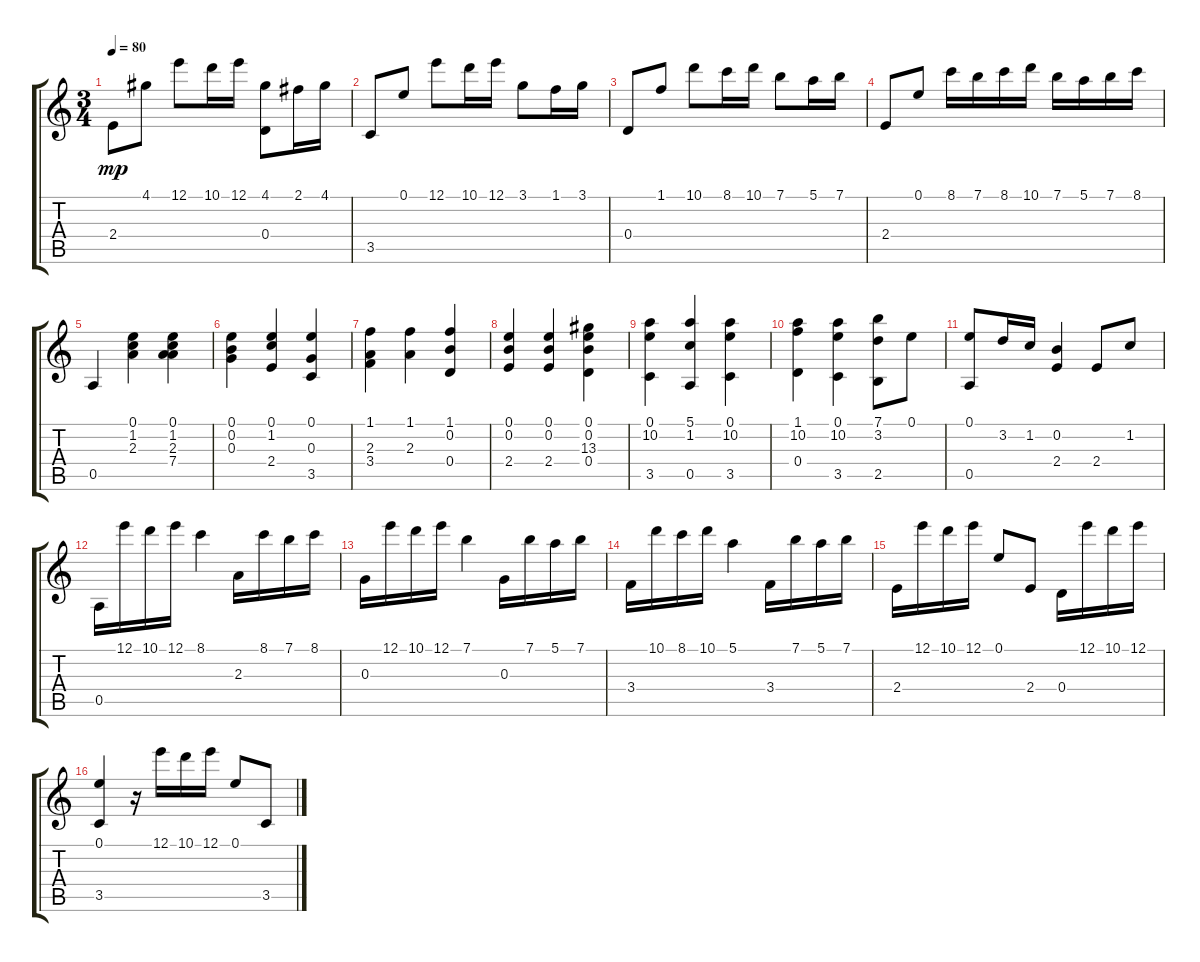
\track "" {instrument acousticguitarnylon}
\staff {score tabs}
\tuning (E4 B3 G3 D3 A2 E2) {hide}
\ts (3 4)
\tempo 80
\clef g2
\ks c
2.4.8{dy mp} 4.1.8 12.1.8 10.1.16 12.1.16 (4.1 0.4).8 2.1.16 4.1.16 |
3.5.8 0.1.8 12.1.8 10.1.16 12.1.16 3.1.8 1.1.16 3.1.16 |
0.4.8 1.1.8 10.1.8 8.1.16 10.1.16 7.1.8 5.1.16 7.1.16 |
2.4.8 0.1.8 8.1.16 7.1.16 8.1.16 10.1.16 7.1.16 5.1.16 7.1.16 8.1.16 |
0.5.4 (0.1 1.2 2.3).4 (0.1 1.2 2.3 7.4).4 |
(0.1 0.2 0.3).4 (0.1 1.2 2.4).4 (0.1 0.3 3.5).4 |
(1.1 2.3 3.4).4 (1.1 2.3).4 (1.1 0.2 0.4).4 |
(0.1 0.2 2.4).4 (0.1 0.2 2.4).4 (0.1 0.2 13.3 0.4).4 |
(0.1 10.2 3.5).4 (5.1 1.2 0.5).4 (0.1 10.2 3.5).4 |
(1.1 10.2 0.4).4 (0.1 10.2 3.5).4 (7.1 3.2 2.5).8 0.1.8 |
(0.1 0.5).8 3.2.16 1.2.16 (0.2 2.4).4 2.4.8 1.2.8 |
0.5.16 12.1.16 10.1.16 12.1.16 8.1.4 2.3.16 8.1.16 7.1.16 8.1.16 |
0.3.16 12.1.16 10.1.16 12.1.16 7.1.4 0.3.16 7.1.16 5.1.16 7.1.16 |
3.4.16 10.1.16 8.1.16 10.1.16 5.1.4 3.4.16 7.1.16 5.1.16 7.1.16 |
2.4.16 12.1.16 10.1.16 12.1.16 0.1.8 2.4.8 0.4.16 12.1.16 10.1.16 12.1.16 |
(0.1 3.5).4 r.16 12.1.16 10.1.16 12.1.16 0.1.8 3.5.8
